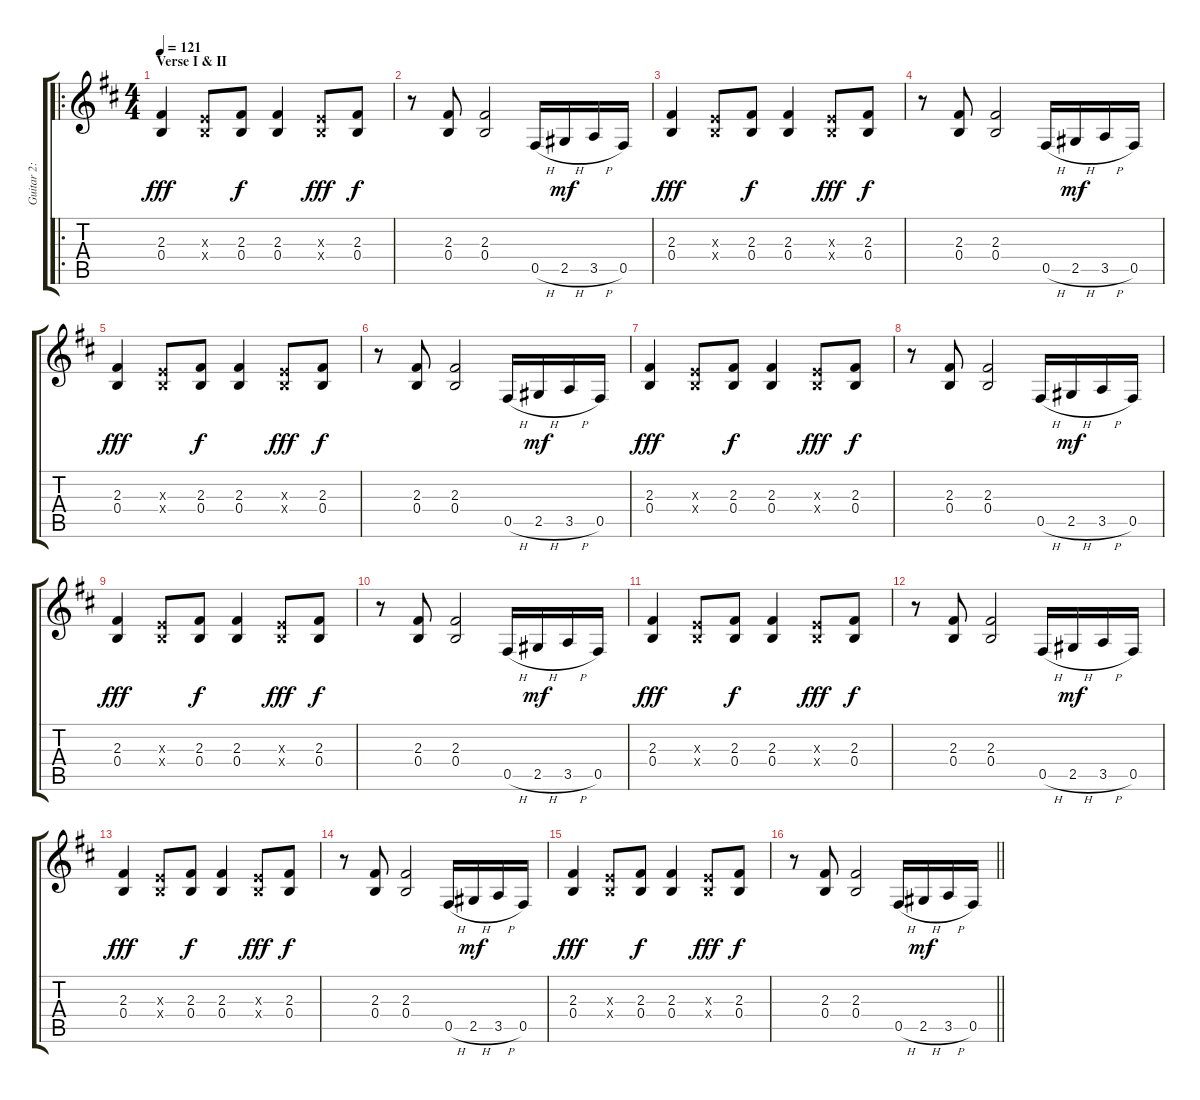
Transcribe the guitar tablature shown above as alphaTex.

\track ("Guitar 2: Tony" "Guitar 2: ") {instrument overdrivenguitar}
\staff {score tabs}
\tuning (Db4 Ab3 E3 B2 Gb2 Db2) {hide}
\ro
\ts (4 4)
\section ("" "Verse I & II")
\tempo 121
\clef g2
\ks d
(2.3 0.4).4{dy fff} (0.3{x} 0.4{x}).8 (2.3 0.4).8{dy f} (2.3 0.4).4 (0.3{x} 0.4{x}).8{dy fff} (2.3 0.4).8{dy f} |
r.8 (2.3 0.4).8 (2.3 0.4).2 0.5{h}.16 2.5{h}.16{dy mf} 3.5{h}.16 0.5.16 |
(2.3 0.4).4{dy fff} (0.3{x} 0.4{x}).8 (2.3 0.4).8{dy f} (2.3 0.4).4 (0.3{x} 0.4{x}).8{dy fff} (2.3 0.4).8{dy f} |
r.8 (2.3 0.4).8 (2.3 0.4).2 0.5{h}.16 2.5{h}.16{dy mf} 3.5{h}.16 0.5.16 |
(2.3 0.4).4{dy fff} (0.3{x} 0.4{x}).8 (2.3 0.4).8{dy f} (2.3 0.4).4 (0.3{x} 0.4{x}).8{dy fff} (2.3 0.4).8{dy f} |
r.8 (2.3 0.4).8 (2.3 0.4).2 0.5{h}.16 2.5{h}.16{dy mf} 3.5{h}.16 0.5.16 |
(2.3 0.4).4{dy fff} (0.3{x} 0.4{x}).8 (2.3 0.4).8{dy f} (2.3 0.4).4 (0.3{x} 0.4{x}).8{dy fff} (2.3 0.4).8{dy f} |
r.8 (2.3 0.4).8 (2.3 0.4).2 0.5{h}.16 2.5{h}.16{dy mf} 3.5{h}.16 0.5.16 |
(2.3 0.4).4{dy fff} (0.3{x} 0.4{x}).8 (2.3 0.4).8{dy f} (2.3 0.4).4 (0.3{x} 0.4{x}).8{dy fff} (2.3 0.4).8{dy f} |
r.8 (2.3 0.4).8 (2.3 0.4).2 0.5{h}.16 2.5{h}.16{dy mf} 3.5{h}.16 0.5.16 |
(2.3 0.4).4{dy fff} (0.3{x} 0.4{x}).8 (2.3 0.4).8{dy f} (2.3 0.4).4 (0.3{x} 0.4{x}).8{dy fff} (2.3 0.4).8{dy f} |
r.8 (2.3 0.4).8 (2.3 0.4).2 0.5{h}.16 2.5{h}.16{dy mf} 3.5{h}.16 0.5.16 |
(2.3 0.4).4{dy fff} (0.3{x} 0.4{x}).8 (2.3 0.4).8{dy f} (2.3 0.4).4 (0.3{x} 0.4{x}).8{dy fff} (2.3 0.4).8{dy f} |
r.8 (2.3 0.4).8 (2.3 0.4).2 0.5{h}.16 2.5{h}.16{dy mf} 3.5{h}.16 0.5.16 |
(2.3 0.4).4{dy fff} (0.3{x} 0.4{x}).8 (2.3 0.4).8{dy f} (2.3 0.4).4 (0.3{x} 0.4{x}).8{dy fff} (2.3 0.4).8{dy f} |
\barLineRight lightlight
r.8 (2.3 0.4).8 (2.3 0.4).2 0.5{h}.16 2.5{h}.16{dy mf} 3.5{h}.16 0.5.16
